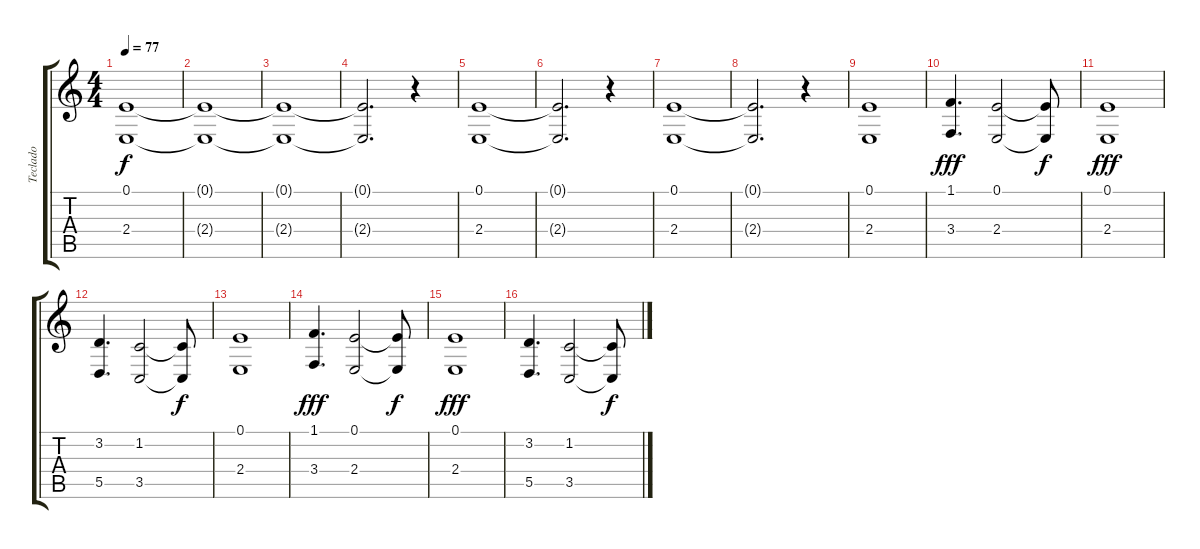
\track ("Teclado" "Teclado") {instrument synthstrings1}
\staff {score tabs}
\tuning (E4 B3 G3 D3 A2 E2) {hide}
\ts (4 4)
\tempo 77
\clef g2
\ks c
(0.1 2.4).1{dy f} |
(0.1{t} 2.4{t}).1 |
(0.1{t} 2.4{t}).1 |
(0.1{t} 2.4{t}).2{d} r.4 |
(0.1 2.4).1 |
(0.1{t} 2.4{t}).2{d} r.4 |
(0.1 2.4).1 |
(0.1{t} 2.4{t}).2{d} r.4 |
(0.1 2.4).1 |
(1.1 3.4).4{d dy fff} (0.1 2.4).2 (0.1{t} 2.4{t}).8{dy f} |
(0.1 2.4).1{dy fff} |
(3.2 5.5).4{d} (1.2 3.5).2 (1.2{t} 3.5{t}).8{dy f} |
(0.1 2.4).1 |
(1.1 3.4).4{d dy fff} (0.1 2.4).2 (0.1{t} 2.4{t}).8{dy f} |
(0.1 2.4).1{dy fff} |
(3.2 5.5).4{d} (1.2 3.5).2 (1.2{t} 3.5{t}).8{dy f}
